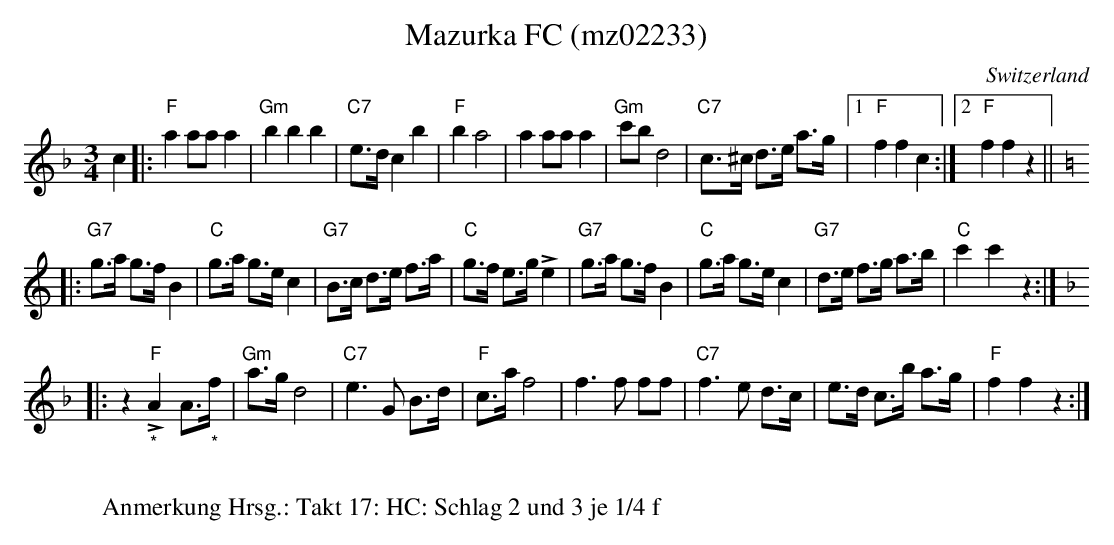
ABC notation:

X:1
T:Mazurka FC (mz02233)
O:Switzerland
M:3/4
L:1/8
K:F major
c2 |: "F"a2aa a2 | "Gm"b2b2b2 | "C7"e>dc2b2 | "F"b2a4 | a2aaa2 |  "Gm"c'bd4 | "C7"c>^c d>e a>g |1 "F"f2f2c2 :|2 "F"f2f2z2 || [K:C]
|: "G7"g>a g>fB2 | "C"g>a g>ec2 | "G7"B>c d>e f>a | "C"g>f e>g!>!e2 | "G7"g>a g>fB2 | "C"g>a g>ec2 | "G7"d>e f>g a>b | "C"c'2c'2z2 :| [K:F]
|: z2!>!"F""_*"A2 A>"_*"f | "Gm"a>gd4 | "C7"e3G B>d | "F"c>af4 | f3f ff | "C7"f3e d>c | e>d c>b a>g | "F"f2f2z2 :|
W:
W:Anmerkung Hrsg.: Takt 17: HC: Schlag 2 und 3 je 1/4 f
